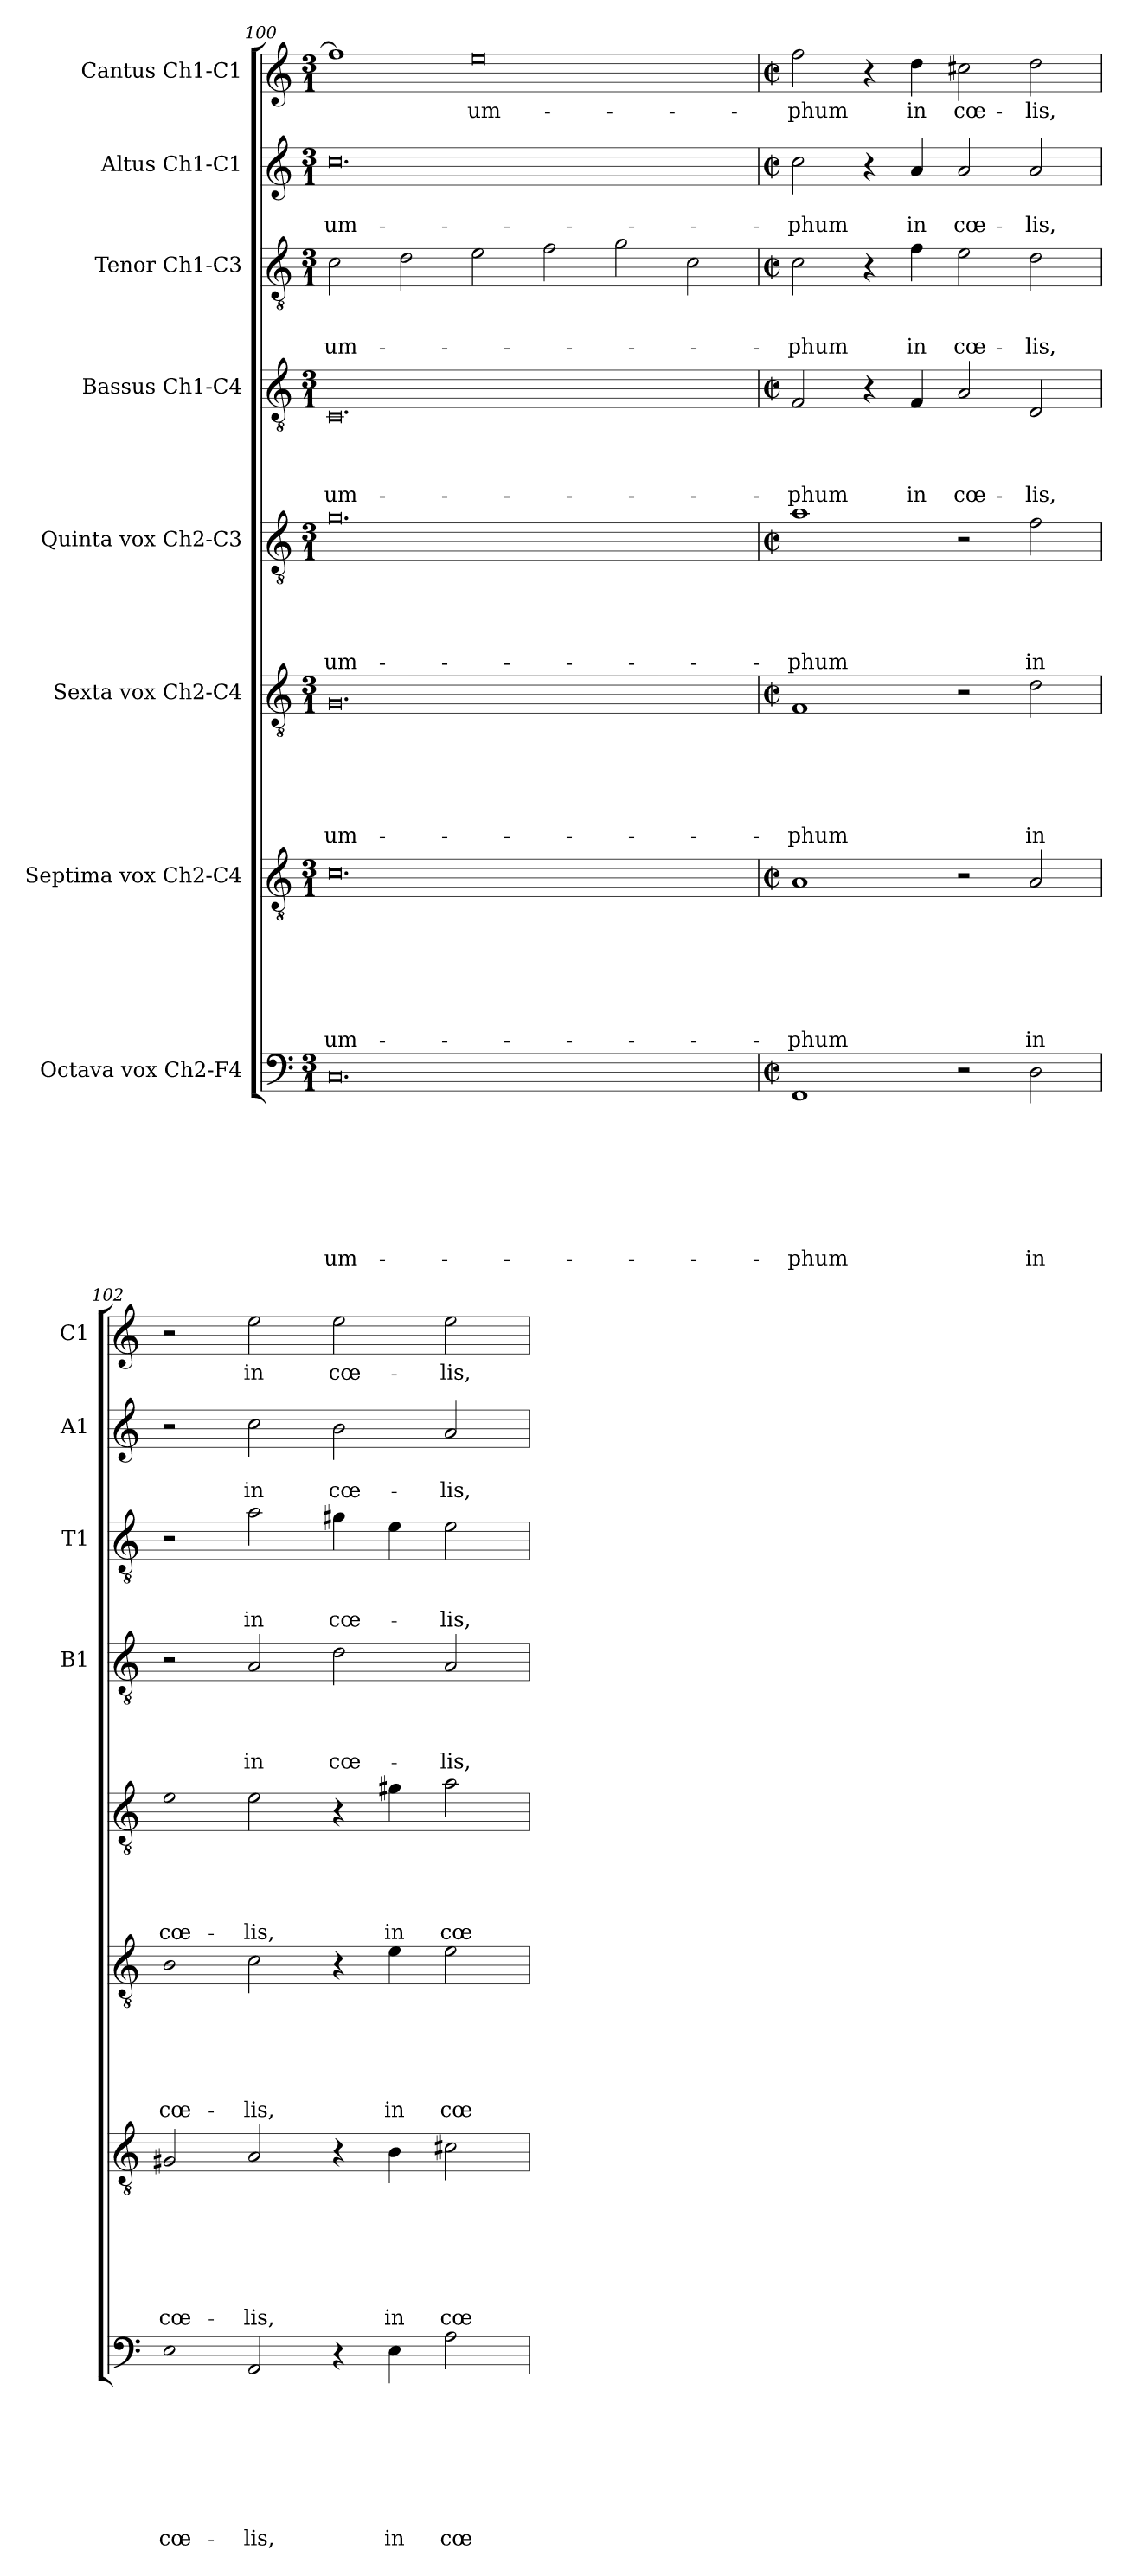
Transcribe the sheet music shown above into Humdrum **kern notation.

**kern	**text	**text	**text	**text	**text	**text	**text	**text	**kern	**text	**text	**text	**text	**text	**text	**text	**kern	**text	**text	**text	**text	**text	**text	**kern	**text	**text	**text	**text	**text	**kern	**text	**text	**text	**text	**kern	**text	**text	**text	**kern	**text	**text	**kern	**text
*part8	*part8	*part8	*part8	*part8	*part8	*part8	*part8	*part8	*part7	*part7	*part7	*part7	*part7	*part7	*part7	*part7	*part6	*part6	*part6	*part6	*part6	*part6	*part6	*part5	*part5	*part5	*part5	*part5	*part5	*part4	*part4	*part4	*part4	*part4	*part3	*part3	*part3	*part3	*part2	*part2	*part2	*part1	*part1
*staff8	*staff8	*staff8	*staff8	*staff8	*staff8	*staff8	*staff8	*staff8	*staff7	*staff7	*staff7	*staff7	*staff7	*staff7	*staff7	*staff7	*staff6	*staff6	*staff6	*staff6	*staff6	*staff6	*staff6	*staff5	*staff5	*staff5	*staff5	*staff5	*staff5	*staff4	*staff4	*staff4	*staff4	*staff4	*staff3	*staff3	*staff3	*staff3	*staff2	*staff2	*staff2	*staff1	*staff1
*I"Octava vox Ch2-F4	*	*	*	*	*	*	*	*	*I"Septima vox Ch2-C4	*	*	*	*	*	*	*	*I"Sexta vox Ch2-C4	*	*	*	*	*	*	*I"Quinta vox Ch2-C3	*	*	*	*	*	*I"Bassus Ch1-C4	*	*	*	*	*I"Tenor Ch1-C3	*	*	*	*I"Altus Ch1-C1	*	*	*I"Cantus Ch1-C1	*
*	*	*	*	*	*	*	*	*	*	*	*	*	*	*	*	*	*	*	*	*	*	*	*	*	*	*	*	*	*	*I'B1	*	*	*	*	*I'T1	*	*	*	*I'A1	*	*	*I'C1	*
*clefF4	*	*	*	*	*	*	*	*	*clefGv2	*	*	*	*	*	*	*	*clefGv2	*	*	*	*	*	*	*clefGv2	*	*	*	*	*	*clefGv2	*	*	*	*	*clefGv2	*	*	*	*clefG2	*	*	*clefG2	*
*k[]	*	*	*	*	*	*	*	*	*k[]	*	*	*	*	*	*	*	*k[]	*	*	*	*	*	*	*k[]	*	*	*	*	*	*k[]	*	*	*	*	*k[]	*	*	*	*k[]	*	*	*k[]	*
*C:	*	*	*	*	*	*	*	*	*C:	*	*	*	*	*	*	*	*C:	*	*	*	*	*	*	*C:	*	*	*	*	*	*C:	*	*	*	*	*C:	*	*	*	*C:	*	*	*C:	*
*M3/1	*	*	*	*	*	*	*	*	*M3/1	*	*	*	*	*	*	*	*M3/1	*	*	*	*	*	*	*M3/1	*	*	*	*	*	*M3/1	*	*	*	*	*M3/1	*	*	*	*M3/1	*	*	*M3/1	*
=100	=100	=100	=100	=100	=100	=100	=100	=100	=100	=100	=100	=100	=100	=100	=100	=100	=100	=100	=100	=100	=100	=100	=100	=100	=100	=100	=100	=100	=100	=100	=100	=100	=100	=100	=100	=100	=100	=100	=100	=100	=100	=100	=100
!	!	!	!	!	!	!	!	!LO:LY:b	!	!	!	!	!	!	!	!LO:LY:b	!	!	!	!	!	!	!LO:LY:b	!	!	!	!	!	!LO:LY:b	!	!	!	!	!LO:LY:b	!	!	!	!LO:LY:b	!	!	!LO:LY:b	!	!
0.C	.	.	.	.	.	.	.	-um-	0.c	.	.	.	.	.	.	-um-	0.G	.	.	.	.	.	-um-	0.g	.	.	.	.	-um-	0.C	.	.	.	-um-	2c\	.	.	-um-	0.cc	.	-um-	1ff]	.
.	.	.	.	.	.	.	.	.	.	.	.	.	.	.	.	.	.	.	.	.	.	.	.	.	.	.	.	.	.	.	.	.	.	.	2d\	.	.	.	.	.	.	.	.
!	!	!	!	!	!	!	!	!	!	!	!	!	!	!	!	!	!	!	!	!	!	!	!	!	!	!	!	!	!	!	!	!	!	!	!	!	!	!	!	!	!	!	!LO:LY:b
.	.	.	.	.	.	.	.	.	.	.	.	.	.	.	.	.	.	.	.	.	.	.	.	.	.	.	.	.	.	.	.	.	.	.	2e\	.	.	.	.	.	.	0ee	-um-
.	.	.	.	.	.	.	.	.	.	.	.	.	.	.	.	.	.	.	.	.	.	.	.	.	.	.	.	.	.	.	.	.	.	.	2f\	.	.	.	.	.	.	.	.
.	.	.	.	.	.	.	.	.	.	.	.	.	.	.	.	.	.	.	.	.	.	.	.	.	.	.	.	.	.	.	.	.	.	.	2g\	.	.	.	.	.	.	.	.
.	.	.	.	.	.	.	.	.	.	.	.	.	.	.	.	.	.	.	.	.	.	.	.	.	.	.	.	.	.	.	.	.	.	.	2c\	.	.	.	.	.	.	.	.
=101	=101	=101	=101	=101	=101	=101	=101	=101	=101	=101	=101	=101	=101	=101	=101	=101	=101	=101	=101	=101	=101	=101	=101	=101	=101	=101	=101	=101	=101	=101	=101	=101	=101	=101	=101	=101	=101	=101	=101	=101	=101	=101	=101
*M2/2	*	*	*	*	*	*	*	*	*M2/2	*	*	*	*	*	*	*	*M2/2	*	*	*	*	*	*	*M2/2	*	*	*	*	*	*M2/2	*	*	*	*	*M2/2	*	*	*	*M2/2	*	*	*M2/2	*
*met(c|)	*	*	*	*	*	*	*	*	*met(c|)	*	*	*	*	*	*	*	*met(c|)	*	*	*	*	*	*	*met(c|)	*	*	*	*	*	*met(c|)	*	*	*	*	*met(c|)	*	*	*	*met(c|)	*	*	*met(c|)	*
!	!	!	!	!	!	!	!	!LO:LY:b	!	!	!	!	!	!	!	!LO:LY:b	!	!	!	!	!	!	!LO:LY:b	!	!	!	!	!	!LO:LY:b	!	!	!	!	!LO:LY:b	!	!	!	!LO:LY:b	!	!	!LO:LY:b	!	!LO:LY:b
1FF	.	.	.	.	.	.	.	-phum	1A	.	.	.	.	.	.	-phum	1F	.	.	.	.	.	-phum	1a	.	.	.	.	-phum	2F/	.	.	.	-phum	2c\	.	.	-phum	2cc\	.	-phum	2ff\	-phum
.	.	.	.	.	.	.	.	.	.	.	.	.	.	.	.	.	.	.	.	.	.	.	.	.	.	.	.	.	.	4r	.	.	.	.	4r	.	.	.	4r	.	.	4r	.
!	!	!	!	!	!	!	!	!	!	!	!	!	!	!	!	!	!	!	!	!	!	!	!	!	!	!	!	!	!	!	!	!	!	!LO:LY:b	!	!	!	!LO:LY:b	!	!	!LO:LY:b	!	!LO:LY:b
.	.	.	.	.	.	.	.	.	.	.	.	.	.	.	.	.	.	.	.	.	.	.	.	.	.	.	.	.	.	4F/	.	.	.	in	4f\	.	.	in	4a/	.	in	4dd\	in
!	!	!	!	!	!	!	!	!	!	!	!	!	!	!	!	!	!	!	!	!	!	!	!	!	!	!	!	!	!	!	!	!	!	!LO:LY:b	!	!	!	!LO:LY:b	!	!	!LO:LY:b	!	!LO:LY:b
2r	.	.	.	.	.	.	.	.	2r	.	.	.	.	.	.	.	2r	.	.	.	.	.	.	2r	.	.	.	.	.	2A/	.	.	.	cœ-	2e\	.	.	cœ-	2a/	.	cœ-	2cc#X\	cœ-
!	!	!	!	!	!	!	!	!LO:LY:b	!	!	!	!	!	!	!	!LO:LY:b	!	!	!	!	!	!	!LO:LY:b	!	!	!	!	!	!LO:LY:b	!	!	!	!	!LO:LY:b	!	!	!	!LO:LY:b	!	!	!LO:LY:b	!	!LO:LY:b
2D\	.	.	.	.	.	.	.	in	2A/	.	.	.	.	.	.	in	2d\	.	.	.	.	.	in	2f\	.	.	.	.	in	2D/	.	.	.	-lis,	2d\	.	.	-lis,	2a/	.	-lis,	2dd\	-lis,
!!LO:LB:g=z
=102	=102	=102	=102	=102	=102	=102	=102	=102	=102	=102	=102	=102	=102	=102	=102	=102	=102	=102	=102	=102	=102	=102	=102	=102	=102	=102	=102	=102	=102	=102	=102	=102	=102	=102	=102	=102	=102	=102	=102	=102	=102	=102	=102
!	!	!	!	!	!	!	!	!LO:LY:b	!	!	!	!	!	!	!	!LO:LY:b	!	!	!	!	!	!	!LO:LY:b	!	!	!	!	!	!LO:LY:b	!	!	!	!	!	!	!	!	!	!	!	!	!	!
2E\	.	.	.	.	.	.	.	cœ-	2G#X/	.	.	.	.	.	.	cœ-	2B\	.	.	.	.	.	cœ-	2e\	.	.	.	.	cœ-	2r	.	.	.	.	2r	.	.	.	2r	.	.	2r	.
!	!	!	!	!	!	!	!	!LO:LY:b	!	!	!	!	!	!	!	!LO:LY:b	!	!	!	!	!	!	!LO:LY:b	!	!	!	!	!	!LO:LY:b	!	!	!	!	!LO:LY:b	!	!	!	!LO:LY:b	!	!	!LO:LY:b	!	!LO:LY:b
2AA/	.	.	.	.	.	.	.	-lis,	2A/	.	.	.	.	.	.	-lis,	2c\	.	.	.	.	.	-lis,	2e\	.	.	.	.	-lis,	2A/	.	.	.	in	2a\	.	.	in	2cc\	.	in	2ee\	in
!	!	!	!	!	!	!	!	!	!	!	!	!	!	!	!	!	!	!	!	!	!	!	!	!	!	!	!	!	!	!	!	!	!	!LO:LY:b	!	!	!	!LO:LY:b	!	!	!LO:LY:b	!	!LO:LY:b
4r	.	.	.	.	.	.	.	.	4r	.	.	.	.	.	.	.	4r	.	.	.	.	.	.	4r	.	.	.	.	.	2d\	.	.	.	cœ-	4g#X\	.	.	cœ-	2b\	.	cœ-	2ee\	cœ-
!	!	!	!	!	!	!	!	!LO:LY:b	!	!	!	!	!	!	!	!LO:LY:b	!	!	!	!	!	!	!LO:LY:b	!	!	!	!	!	!LO:LY:b	!	!	!	!	!	!	!	!	!	!	!	!	!	!
4E\	.	.	.	.	.	.	.	in	4B\	.	.	.	.	.	.	in	4e\	.	.	.	.	.	in	4g#X\	.	.	.	.	in	.	.	.	.	.	4e\	.	.	.	.	.	.	.	.
!	!	!	!	!	!	!	!	!LO:LY:b	!	!	!	!	!	!	!	!LO:LY:b	!	!	!	!	!	!	!LO:LY:b	!	!	!	!	!	!LO:LY:b	!	!	!	!	!LO:LY:b	!	!	!	!LO:LY:b	!	!	!LO:LY:b	!	!LO:LY:b
2A\	.	.	.	.	.	.	.	cœ-	2c#X\	.	.	.	.	.	.	cœ-	2e\	.	.	.	.	.	cœ-	2a\	.	.	.	.	cœ-	2A/	.	.	.	-lis,	2e\	.	.	-lis,	2a/	.	-lis,	2ee\	-lis,
=	=	=	=	=	=	=	=	=	=	=	=	=	=	=	=	=	=	=	=	=	=	=	=	=	=	=	=	=	=	=	=	=	=	=	=	=	=	=	=	=	=	=	=
*-	*-	*-	*-	*-	*-	*-	*-	*-	*-	*-	*-	*-	*-	*-	*-	*-	*-	*-	*-	*-	*-	*-	*-	*-	*-	*-	*-	*-	*-	*-	*-	*-	*-	*-	*-	*-	*-	*-	*-	*-	*-	*-	*-
